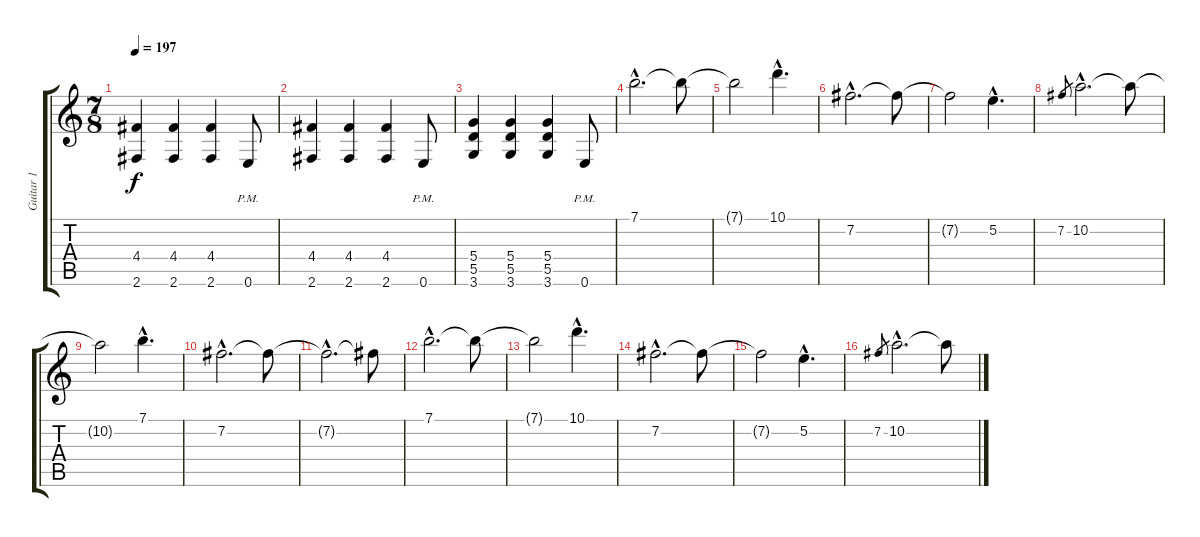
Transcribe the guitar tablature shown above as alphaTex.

\track ("Guitar 1" "Guitar 1") {instrument distortionguitar}
\staff {score tabs}
\tuning (E4 B3 G3 D3 A2 E2) {hide}
\ts (7 8)
\tempo 197
\clef g2
\ks c
(4.4 2.6).4{dy f} (4.4 2.6).4 (4.4 2.6).4 0.6{pm}.8 |
(4.4 2.6).4 (4.4 2.6).4 (4.4 2.6).4 0.6{pm}.8 |
(5.4 5.5 3.6).4 (5.4 5.5 3.6).4 (5.4 5.5 3.6).4 0.6{pm}.8 |
7.1{hac}.2{d balance 8 instrument electricguitarjazz} 7.1{t}.8 |
7.1{t}.2 10.1{hac}.4{d} |
7.2{hac}.2{d} 7.2{t}.8 |
7.2{t}.2 5.2{hac}.4{d} |
7.2.8{gr} 10.2{hac}.2{d} 10.2{t}.8 |
10.2{t}.2 7.1{hac}.4{d} |
7.2{hac}.2{d} 7.2{t}.8 |
7.2{hac t}.2{d} 7.2{t}.8 |
7.1{hac}.2{d balance 8 instrument electricguitarjazz} 7.1{t}.8 |
7.1{t}.2 10.1{hac}.4{d} |
7.2{hac}.2{d} 7.2{t}.8 |
7.2{t}.2 5.2{hac}.4{d} |
7.2.8{gr} 10.2{hac}.2{d} 10.2{t}.8
